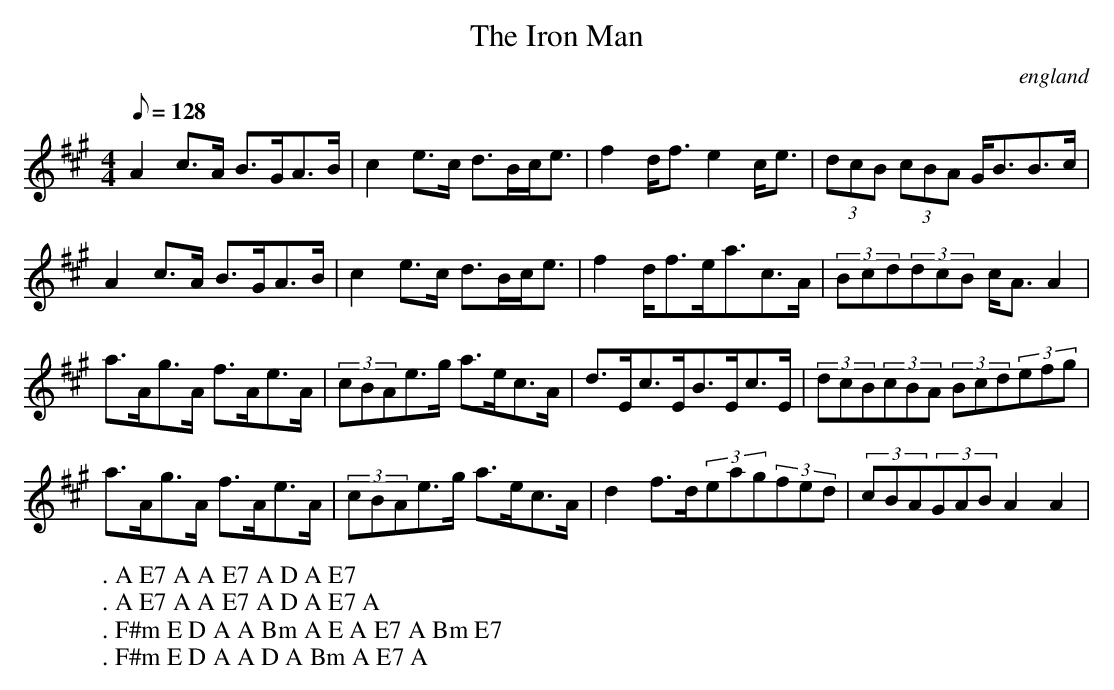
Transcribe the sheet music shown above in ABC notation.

X:1
T: Iron Man, The
O:england
M:4/4
L:1/8
Q:128
K:A
A2c3/2A/ B3/2G/A3/2B/|c2e3/2c/ d3/2B/c/e3/2|f2d/f3/2 e2c/e3/2|(3dcB (3cBA G/B3/2B3/2c/|
W:. A E7 A A E7 A D A E7
A2c3/2A/ B3/2G/A3/2B/|c2e3/2c/ d3/2B/c/e3/2|f2d/f3/2e/a3/2c3/2A/|(3Bcd(3dcB c/A3/2A2|
W:. A E7 A A E7 A D A E7 A
a3/2A/g3/2A/ f3/2A/e3/2A/|(3cBAe3/2g/ a3/2e/c3/2A/|d3/2E/c3/2E/B3/2E/c3/2E/|(3dcB(3cBA (3Bcd(3efg|
W:. F#m E D A A Bm A E A E7 A Bm E7
a3/2A/g3/2A/ f3/2A/e3/2A/|(3cBAe3/2g/ a3/2e/c3/2A/|d2f3/2d/(3eag(3fed|(3cBA(3GAB A2A2|
W:. F#m E D A A D A Bm A E7 A
